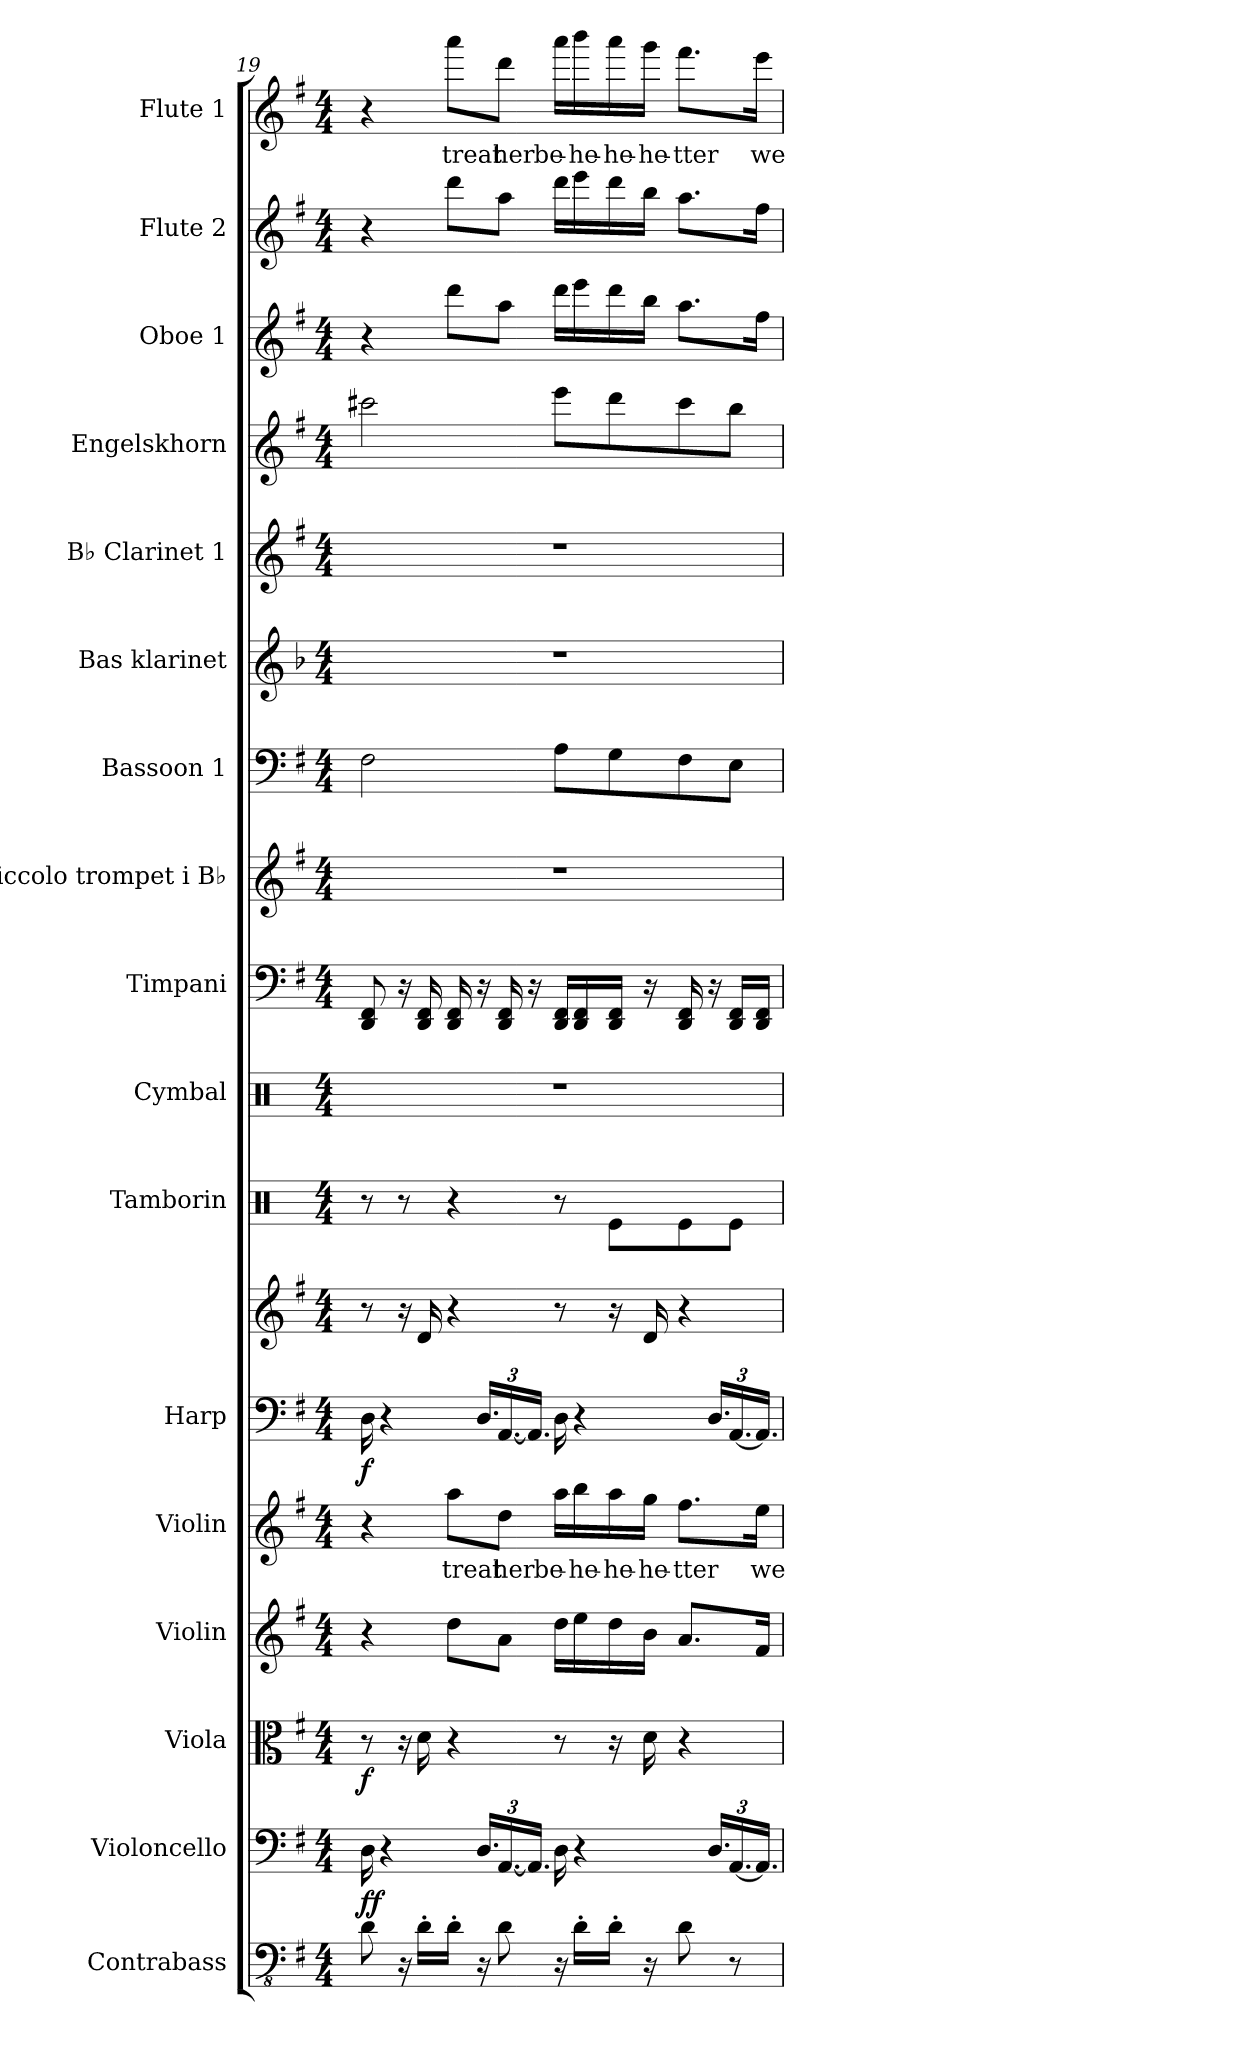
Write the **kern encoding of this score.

**kern	**kern	**dynam	**kern	**dynam	**kern	**kern	**text	**kern	**kern	**dynam	**kern	**kern	**kern	**kern	**kern	**kern	**kern	**kern	**kern	**kern	**kern	**text
*part17	*part16	*part16	*part15	*part15	*part14	*part13	*part13	*part12	*part12	*part12	*part11	*part10	*part9	*part8	*part7	*part6	*part5	*part4	*part3	*part2	*part1	*part1
*staff18	*staff17	*staff17	*staff16	*staff16	*staff15	*staff14	*staff14	*staff13	*staff12	*staff12/13	*staff11	*staff10	*staff9	*staff8	*staff7	*staff6	*staff5	*staff4	*staff3	*staff2	*staff1	*staff1
*I"Contrabass	*I"Violoncello	*	*I"Viola	*	*I"Violin	*I"Violin	*	*I"Harp	*	*	*I"Tamborin	*I"Cymbal	*I"Timpani	*I"Piccolo trompet i B♭	*I"Bassoon 1	*I"Bas klarinet	*I"B♭ Clarinet 1	*I"Engelskhorn	*I"Oboe 1	*I"Flute 2	*I"Flute 1	*
*I'Cb.	*I'Vc.	*	*I'Vla.	*	*I'Vln.	*I'Vln.	*	*I'Hrp.	*	*	*I'Tamb.	*I'Cym.	*I'Timp.	*I'P. tpt. i B♭	*I'Bsn. 1	*	*I'B♭ Cl. 1	*I'E.horn	*I'Ob. 1	*I'Fl. 2	*I'Fl. 1	*
*clefFv4	*clefF4	*	*clefC3	*	*clefG2	*clefG2	*	*clefF4	*clefG2	*	*clefX	*clefX	*clefF4	*clefG2	*clefF4	*clefG2	*clefG2	*clefG2	*clefG2	*clefG2	*clefG2	*
*ITrd7c12	*	*	*	*	*	*	*	*	*	*	*	*	*	*ITrd-6c-10	*	*ITrd8c14	*ITrd1c2	*ITrd4c7	*	*	*	*
*k[f#]	*k[f#]	*	*k[f#]	*	*k[f#]	*k[f#]	*	*k[f#]	*k[f#]	*	*k[]	*k[]	*k[f#]	*k[b-]	*k[f#]	*k[b-]	*k[b-]	*k[]	*k[f#]	*k[f#]	*k[f#]	*
*M4/4	*M4/4	*	*M4/4	*	*M4/4	*M4/4	*	*M4/4	*M4/4	*	*M4/4	*M4/4	*M4/4	*M4/4	*M4/4	*M4/4	*M4/4	*M4/4	*M4/4	*M4/4	*M4/4	*
=19	=19	=19	=19	=19	=19	=19	=19	=19	=19	=19	=19	=19	=19	=19	=19	=19	=19	=19	=19	=19	=19	=19
!	!	!LO:DY:b	!	!	!	!	!	!	!	!	!	!	!	!	!	!	!	!	!	!	!	!
!	!	!LO:DY:n=1:b	!	!LO:DY:b	!	!	!	!	!	!LO:DY:b=2	!	!	!	!	!	!	!	!	!	!	!	!
8DD\	16D\	f f	8r	f	4r	4r	.	16D\	8r	f	8r	1r	8DD/ 8FF#/	1r	2F#\	1r	1r	2ff#X\	4r	4r	4r	.
.	4r	.	.	.	.	.	.	4r	.	.	.	.	.	.	.	.	.	.	.	.	.	.
16r	.	.	16r	.	.	.	.	.	16r	.	8r	.	16r	.	.	.	.	.	.	.	.	.
16DD'\LL	.	.	16d\	.	.	.	.	.	16d/	.	.	.	16DD/ 16FF#/	.	.	.	.	.	.	.	.	.
16DD'\JJ	.	.	4r	.	8dd\L	8aa\L	treat	.	4r	.	4r	.	16DD/ 16FF#/	.	.	.	.	.	8ddd\L	8ddd\L	8aaa\L	treat
*	*Xbrackettup	*	*	*	*	*	*	*Xbrackettup	*	*	*	*	*	*	*	*	*	*	*	*	*	*
16r	24.D/LL	.	.	.	.	.	.	24.D/LL	.	.	.	.	16r	.	.	.	.	.	.	.	.	.
8DD\	[24.AA/	.	.	.	8a\J	8dd\J	her	[24.AA/	.	.	.	.	16DD/ 16FF#/	.	.	.	.	.	8aa\J	8aa\J	8ddd\J	her
.	24.AA/JJ]	.	.	.	.	.	.	24.AA/JJ]	.	.	.	.	16r	.	.	.	.	.	.	.	.	.
16r	16D\	.	8r	.	16dd\LL	16aa\LL	be-	16D\	8r	.	8r	.	16DD/ 16FF#/LL	.	8A\L	.	.	8aa\L	16ddd\LL	16ddd\LL	16aaa\LL	be-
16DD'\LL	4r	.	.	.	16ee\	16bb\	-he-	4r	.	.	.	.	16DD/ 16FF#/	.	.	.	.	.	16eee\	16eee\	16bbb\	-he-
16DD'\JJ	.	.	16r	.	16dd\	16aa\	-he-	.	16r	.	8Re\L	.	16DD/ 16FF#/JJ	.	8G\	.	.	8gg\	16ddd\	16ddd\	16aaa\	-he-
16r	.	.	16d\	.	16b\JJ	16gg\JJ	-he-	.	16d/	.	.	.	16r	.	.	.	.	.	16bb\JJ	16bb\JJ	16ggg\JJ	-he-
8DD\	.	.	4r	.	8.a/L	8.ff#\L	-tter	.	4r	.	8Re\	.	16DD/ 16FF#/	.	8F#\	.	.	8ff#\	8.aa\L	8.aa\L	8.fff#\L	-tter
.	24.D/LL	.	.	.	.	.	.	24.D/LL	.	.	.	.	16r	.	.	.	.	.	.	.	.	.
8r	[24.AA/	.	.	.	.	.	.	[24.AA/	.	.	8Re\J	.	16DD/ 16FF#/LL	.	8E\J	.	.	8ee\J	.	.	.	.
.	24.AA/JJ]	.	.	.	16f#/Jk	16ee\Jk	we	24.AA/JJ]	.	.	.	.	16DD/ 16FF#/JJ	.	.	.	.	.	16ff#\Jk	16ff#\Jk	16eee\Jk	we
=	=	=	=	=	=	=	=	=	=	=	=	=	=	=	=	=	=	=	=	=	=	=
*-	*-	*-	*-	*-	*-	*-	*-	*-	*-	*-	*-	*-	*-	*-	*-	*-	*-	*-	*-	*-	*-	*-
